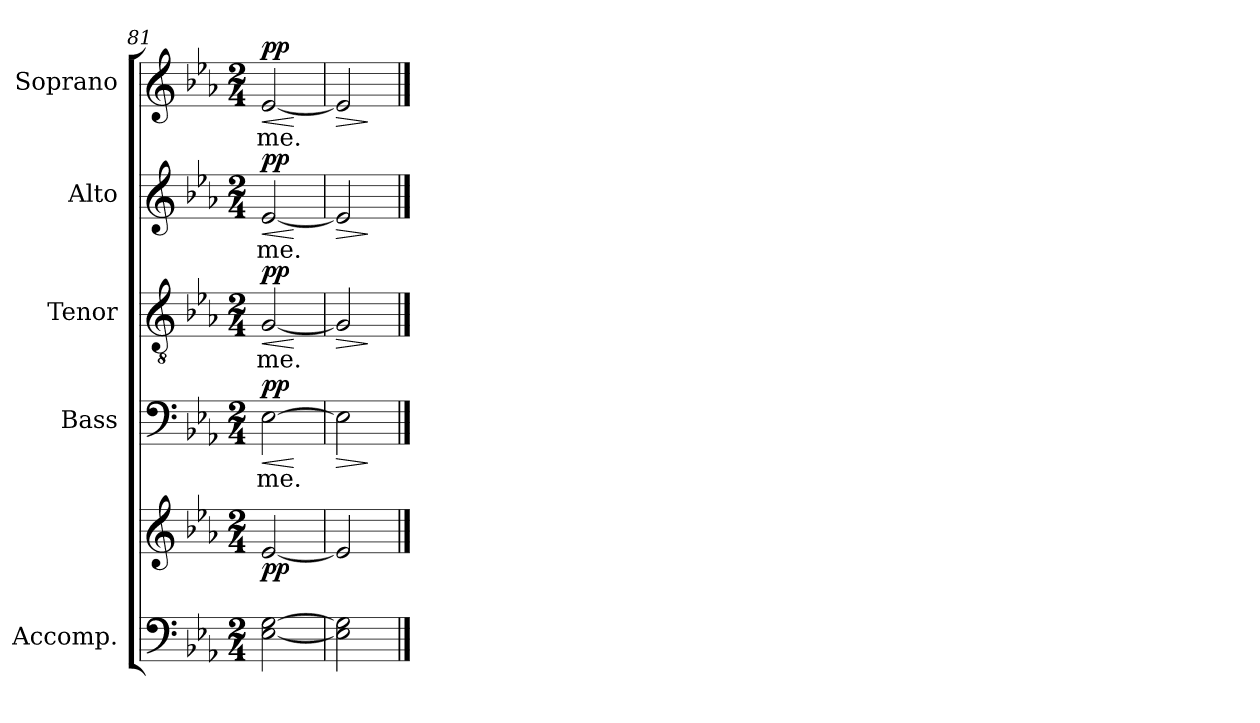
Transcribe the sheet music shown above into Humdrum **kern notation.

**kern	**kern	**dynam	**kern	**text	**dynam	**kern	**text	**dynam	**kern	**text	**dynam	**kern	**text	**dynam
*part5	*part5	*part5	*part4	*part4	*part4	*part3	*part3	*part3	*part2	*part2	*part2	*part1	*part1	*part1
*staff6	*staff5	*staff5/6	*staff4	*staff4	*staff4	*staff3	*staff3	*staff3	*staff2	*staff2	*staff2	*staff1	*staff1	*staff1
*I"Accomp.	*	*	*I"Bass	*	*	*I"Tenor	*	*	*I"Alto	*	*	*I"Soprano	*	*
*	*	*	*I'B	*	*	*I'T	*	*	*I'A	*	*	*I'S	*	*
*clefF4	*clefG2	*	*clefF4	*	*	*clefGv2	*	*	*clefG2	*	*	*clefG2	*	*
*k[b-e-a-]	*k[b-e-a-]	*	*k[b-e-a-]	*	*	*k[b-e-a-]	*	*	*k[b-e-a-]	*	*	*k[b-e-a-]	*	*
*E-:	*E-:	*	*E-:	*	*	*E-:	*	*	*E-:	*	*	*E-:	*	*
*M2/4	*M2/4	*	*M2/4	*	*	*M2/4	*	*	*M2/4	*	*	*M2/4	*	*
=81	=81	=81	=81	=81	=81	=81	=81	=81	=81	=81	=81	=81	=81	=81
!	!	!LO:DY:b	!	!LO:LY:b	!LO:HP:b	!	!LO:LY:b	!LO:HP:b	!	!LO:LY:b	!LO:HP:b	!	!LO:LY:b	!LO:HP:b
!	!	!	!	!	!LO:DY:n=1:b	!	!	!LO:DY:n=1:b	!	!	!LO:DY:n=1:b	!	!	!LO:DY:n=1:b
[2E- [2G	[2e-	pp	[2E-	me.	< pp	[2G	me.	< pp	[2e-	me.	< pp	[2e-	me.	< pp
.	.	.	.	.	[	.	.	[	.	.	[	.	.	[
=82	=82	=82	=82	=82	=82	=82	=82	=82	=82	=82	=82	=82	=82	=82
!	!	!	!	!	!LO:HP:b	!	!	!LO:HP:b	!	!	!LO:HP:b	!	!	!LO:HP:b
2E-] 2G]	2e-]	.	2E-]	.	>	2G]	.	>	2e-]	.	>	2e-]	.	>
.	.	.	.	.	]	.	.	]	.	.	]	.	.	]
==	==	==	==	==	==	==	==	==	==	==	==	==	==	==
*-	*-	*-	*-	*-	*-	*-	*-	*-	*-	*-	*-	*-	*-	*-
